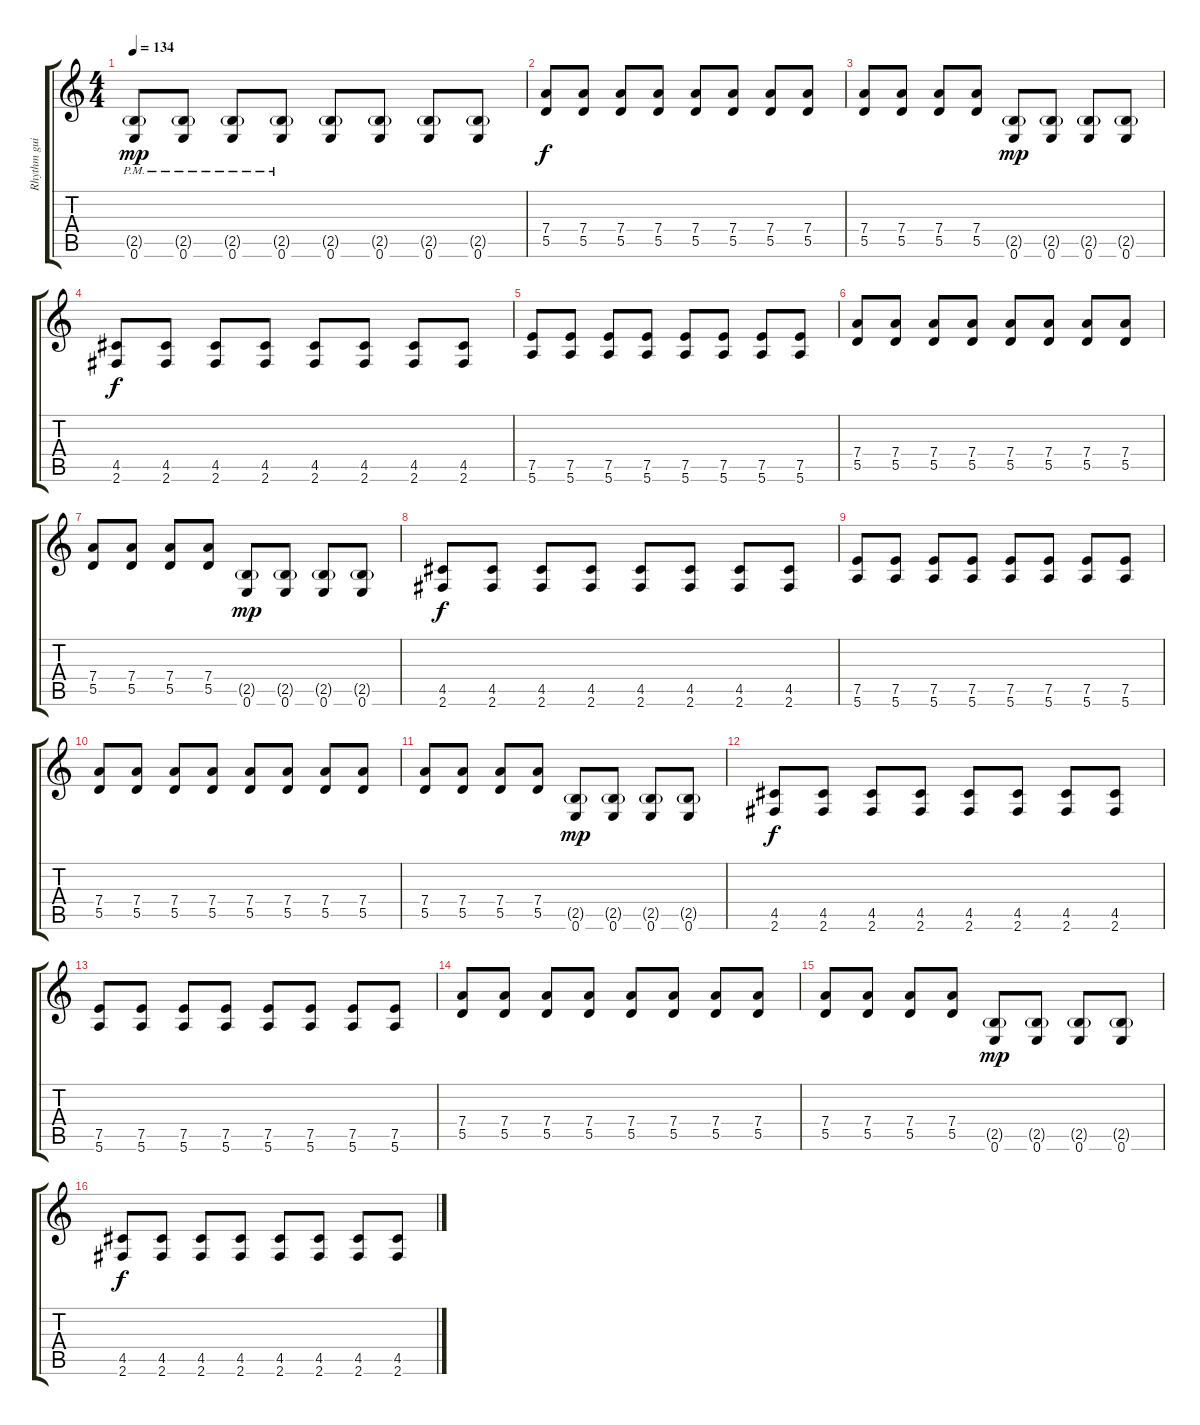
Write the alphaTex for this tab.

\track ("Rhythm guitar" "Rhythm gui") {instrument overdrivenguitar}
\staff {score tabs}
\tuning (E4 B3 G3 D3 A2 E2) {hide}
\ts (4 4)
\tempo 134
\clef g2
\ks c
(2.5{g pm} 0.6{pm}).8{dy mp} (2.5{g pm} 0.6{pm}).8 (2.5{g pm} 0.6{pm}).8 (2.5{g pm} 0.6{pm}).8 (2.5{g} 0.6).8 (2.5{g} 0.6).8 (2.5{g} 0.6).8 (2.5{g} 0.6).8 |
(7.4 5.5).8{dy f} (7.4 5.5).8 (7.4 5.5).8 (7.4 5.5).8 (7.4 5.5).8 (7.4 5.5).8 (7.4 5.5).8 (7.4 5.5).8 |
(7.4 5.5).8 (7.4 5.5).8 (7.4 5.5).8 (7.4 5.5).8 (2.5{g} 0.6).8{dy mp} (2.5{g} 0.6).8 (2.5{g} 0.6).8 (2.5{g} 0.6).8 |
(4.5 2.6).8{dy f} (4.5 2.6).8 (4.5 2.6).8 (4.5 2.6).8 (4.5 2.6).8 (4.5 2.6).8 (4.5 2.6).8 (4.5 2.6).8 |
(7.5 5.6).8 (7.5 5.6).8 (7.5 5.6).8 (7.5 5.6).8 (7.5 5.6).8 (7.5 5.6).8 (7.5 5.6).8 (7.5 5.6).8 |
(7.4 5.5).8 (7.4 5.5).8 (7.4 5.5).8 (7.4 5.5).8 (7.4 5.5).8 (7.4 5.5).8 (7.4 5.5).8 (7.4 5.5).8 |
(7.4 5.5).8 (7.4 5.5).8 (7.4 5.5).8 (7.4 5.5).8 (2.5{g} 0.6).8{dy mp} (2.5{g} 0.6).8 (2.5{g} 0.6).8 (2.5{g} 0.6).8 |
(4.5 2.6).8{dy f} (4.5 2.6).8 (4.5 2.6).8 (4.5 2.6).8 (4.5 2.6).8 (4.5 2.6).8 (4.5 2.6).8 (4.5 2.6).8 |
(7.5 5.6).8 (7.5 5.6).8 (7.5 5.6).8 (7.5 5.6).8 (7.5 5.6).8 (7.5 5.6).8 (7.5 5.6).8 (7.5 5.6).8 |
(7.4 5.5).8 (7.4 5.5).8 (7.4 5.5).8 (7.4 5.5).8 (7.4 5.5).8 (7.4 5.5).8 (7.4 5.5).8 (7.4 5.5).8 |
(7.4 5.5).8 (7.4 5.5).8 (7.4 5.5).8 (7.4 5.5).8 (2.5{g} 0.6).8{dy mp} (2.5{g} 0.6).8 (2.5{g} 0.6).8 (2.5{g} 0.6).8 |
(4.5 2.6).8{dy f} (4.5 2.6).8 (4.5 2.6).8 (4.5 2.6).8 (4.5 2.6).8 (4.5 2.6).8 (4.5 2.6).8 (4.5 2.6).8 |
(7.5 5.6).8 (7.5 5.6).8 (7.5 5.6).8 (7.5 5.6).8 (7.5 5.6).8 (7.5 5.6).8 (7.5 5.6).8 (7.5 5.6).8 |
(7.4 5.5).8 (7.4 5.5).8 (7.4 5.5).8 (7.4 5.5).8 (7.4 5.5).8 (7.4 5.5).8 (7.4 5.5).8 (7.4 5.5).8 |
(7.4 5.5).8 (7.4 5.5).8 (7.4 5.5).8 (7.4 5.5).8 (2.5{g} 0.6).8{dy mp} (2.5{g} 0.6).8 (2.5{g} 0.6).8 (2.5{g} 0.6).8 |
(4.5 2.6).8{dy f} (4.5 2.6).8 (4.5 2.6).8 (4.5 2.6).8 (4.5 2.6).8 (4.5 2.6).8 (4.5 2.6).8 (4.5 2.6).8
